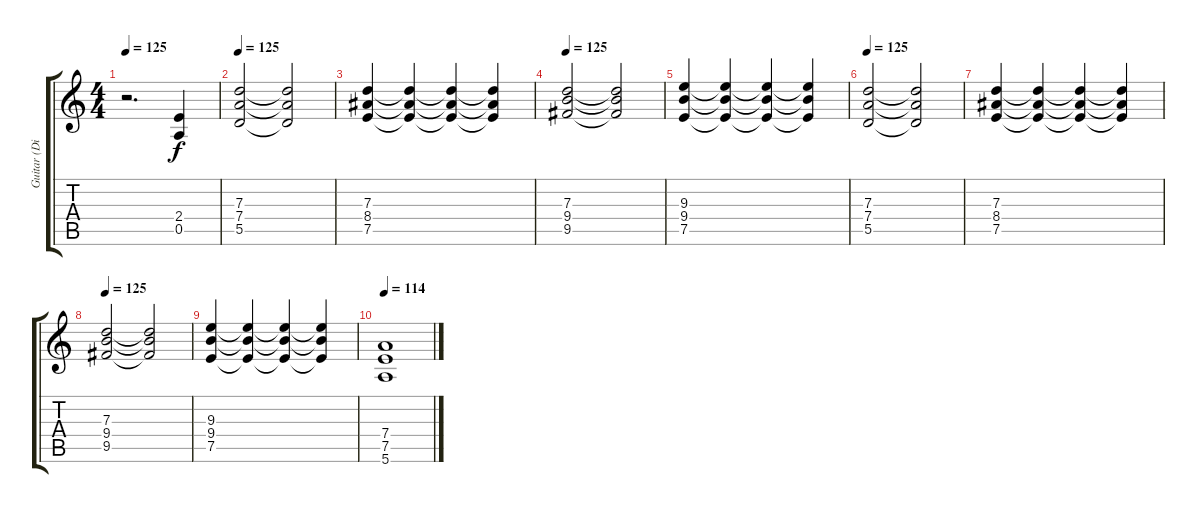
\track ("Guitar (Distorsion) - Tomer" "Guitar (Di") {instrument distortionguitar}
\staff {score tabs}
\tuning (E4 B3 G3 D3 A2 E2) {hide}
\ts (4 4)
\tempo 125
\clef g2
\ks c
r.2{d dy f} (2.4 0.5).4{volume 16 instrument guitarfretnoise} |
\tempo 125
(7.3 7.4 5.5).2{instrument distortionguitar} (7.3{t} 7.4{t} 5.5{t}).2 |
(7.3 8.4 7.5).4 (7.3{t} 8.4{t} 7.5{t}).4 (7.3{t} 8.4{t} 7.5{t}).4 (7.3{t} 8.4{t} 7.5{t}).4 |
\tempo 125
(7.3 9.4 9.5).2 (7.3{t} 9.4{t} 9.5{t}).2 |
(9.3 9.4 7.5).4 (9.3{t} 9.4{t} 7.5{t}).4 (9.3{t} 9.4{t} 7.5{t}).4 (9.3{t} 9.4{t} 7.5{t}).4 |
\tempo 125
(7.3 7.4 5.5).2{instrument distortionguitar} (7.3{t} 7.4{t} 5.5{t}).2 |
(7.3 8.4 7.5).4 (7.3{t} 8.4{t} 7.5{t}).4 (7.3{t} 8.4{t} 7.5{t}).4 (7.3{t} 8.4{t} 7.5{t}).4 |
\tempo 125
(7.3 9.4 9.5).2 (7.3{t} 9.4{t} 9.5{t}).2 |
(9.3 9.4 7.5).4 (9.3{t} 9.4{t} 7.5{t}).4 (9.3{t} 9.4{t} 7.5{t}).4 (9.3{t} 9.4{t} 7.5{t}).4 |
\tempo 114
(7.4 7.5 5.6).1
